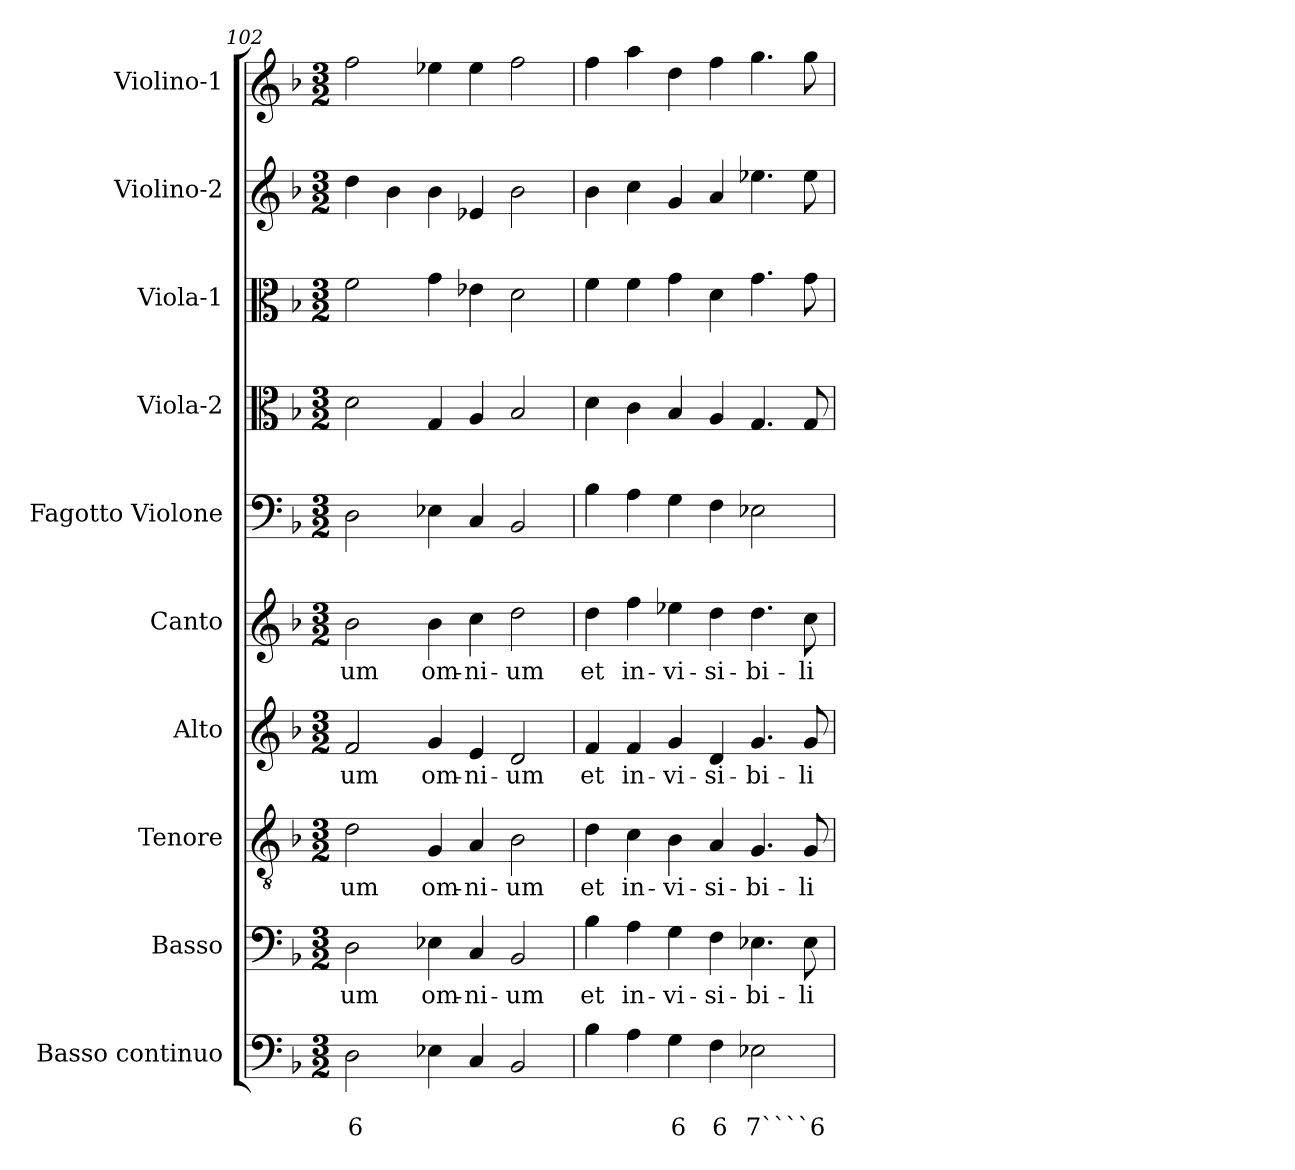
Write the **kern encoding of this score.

**kern	**text	**text	**kern	**text	**kern	**text	**kern	**text	**kern	**text	**kern	**kern	**kern	**kern	**kern
*part10	*part10	*part10	*part9	*part9	*part8	*part8	*part7	*part7	*part6	*part6	*part5	*part4	*part3	*part2	*part1
*staff10	*staff10	*staff10	*staff9	*staff9	*staff8	*staff8	*staff7	*staff7	*staff6	*staff6	*staff5	*staff4	*staff3	*staff2	*staff1
*I"Basso continuo	*	*	*I"Basso	*	*I"Tenore	*	*I"Alto	*	*I"Canto	*	*I"Fagotto Violone	*I"Viola-2	*I"Viola-1	*I"Violino-2	*I"Violino-1
!!LO:PB:g=z
*clefF4	*	*	*clefF4	*	*clefGv2	*	*clefG2	*	*clefG2	*	*clefF4	*clefC3	*clefC3	*clefG2	*clefG2
*k[b-]	*	*	*k[b-]	*	*k[b-]	*	*k[b-]	*	*k[b-]	*	*k[b-]	*k[b-]	*k[b-]	*k[b-]	*k[b-]
*F:	*	*	*F:	*	*F:	*	*F:	*	*F:	*	*F:	*F:	*F:	*F:	*F:
*M3/2	*	*	*M3/2	*	*M3/2	*	*M3/2	*	*M3/2	*	*M3/2	*M3/2	*M3/2	*M3/2	*M3/2
=102	=102	=102	=102	=102	=102	=102	=102	=102	=102	=102	=102	=102	=102	=102	=102
!	!	!LO:LY:b	!	!	!	!	!	!	!	!	!	!	!	!	!
!	!	!	!	!LO:LY:b	!	!	!	!	!	!	!	!	!	!	!
!	!	!	!	!	!	!LO:LY:b	!	!	!	!	!	!	!	!	!
!	!	!	!	!	!	!	!	!LO:LY:b	!	!	!	!	!	!	!
!	!	!	!	!	!	!	!	!	!	!LO:LY:b	!	!	!	!	!
2D\	.	6	2D\	-um	2d\	-um	2f/	-um	2b-\	-um	2D\	2d\	2f\	4dd\	2ff\
.	.	.	.	.	.	.	.	.	.	.	.	.	.	4b-\	.
!	!	!	!	!LO:LY:b	!	!	!	!	!	!	!	!	!	!	!
!	!	!	!	!	!	!LO:LY:b	!	!	!	!	!	!	!	!	!
!	!	!	!	!	!	!	!	!LO:LY:b	!	!	!	!	!	!	!
!	!	!	!	!	!	!	!	!	!	!LO:LY:b	!	!	!	!	!
4E-X\	.	.	4E-X\	om-	4G/	om-	4g/	om-	4b-\	om-	4E-X\	4G/	4g\	4b-\	4ee-X\
!	!	!	!	!LO:LY:b	!	!	!	!	!	!	!	!	!	!	!
!	!	!	!	!	!	!LO:LY:b	!	!	!	!	!	!	!	!	!
!	!	!	!	!	!	!	!	!LO:LY:b	!	!	!	!	!	!	!
!	!	!	!	!	!	!	!	!	!	!LO:LY:b	!	!	!	!	!
4C/	.	.	4C/	-ni-	4A/	-ni-	4e/	-ni-	4cc\	-ni-	4C/	4A/	4e-X\	4e-X/	4ee-\
!	!	!	!	!LO:LY:b	!	!	!	!	!	!	!	!	!	!	!
!	!	!	!	!	!	!LO:LY:b	!	!	!	!	!	!	!	!	!
!	!	!	!	!	!	!	!	!LO:LY:b	!	!	!	!	!	!	!
!	!	!	!	!	!	!	!	!	!	!LO:LY:b	!	!	!	!	!
2BB-/	.	.	2BB-/	-um	2B-\	-um	2d/	-um	2dd\	-um	2BB-/	2B-/	2d\	2b-\	2ff\
=103	=103	=103	=103	=103	=103	=103	=103	=103	=103	=103	=103	=103	=103	=103	=103
!	!	!	!	!LO:LY:b	!	!	!	!	!	!	!	!	!	!	!
!	!	!	!	!	!	!LO:LY:b	!	!	!	!	!	!	!	!	!
!	!	!	!	!	!	!	!	!LO:LY:b	!	!	!	!	!	!	!
!	!	!	!	!	!	!	!	!	!	!LO:LY:b	!	!	!	!	!
4B-\	.	.	4B-\	et	4d\	et	4f/	et	4dd\	et	4B-\	4d\	4f\	4b-\	4ff\
!	!	!	!	!LO:LY:b	!	!	!	!	!	!	!	!	!	!	!
!	!	!	!	!	!	!LO:LY:b	!	!	!	!	!	!	!	!	!
!	!	!	!	!	!	!	!	!LO:LY:b	!	!	!	!	!	!	!
!	!	!	!	!	!	!	!	!	!	!LO:LY:b	!	!	!	!	!
4A\	.	.	4A\	in-	4c\	in-	4f/	in-	4ff\	in-	4A\	4c\	4f\	4cc\	4aa\
!	!	!LO:LY:b	!	!	!	!	!	!	!	!	!	!	!	!	!
!	!	!	!	!LO:LY:b	!	!	!	!	!	!	!	!	!	!	!
!	!	!	!	!	!	!LO:LY:b	!	!	!	!	!	!	!	!	!
!	!	!	!	!	!	!	!	!LO:LY:b	!	!	!	!	!	!	!
!	!	!	!	!	!	!	!	!	!	!LO:LY:b	!	!	!	!	!
4G\	.	6	4G\	-vi-	4B-\	-vi-	4g/	-vi-	4ee-X\	-vi-	4G\	4B-/	4g\	4g/	4dd\
!	!	!LO:LY:b	!	!	!	!	!	!	!	!	!	!	!	!	!
!	!	!	!	!LO:LY:b	!	!	!	!	!	!	!	!	!	!	!
!	!	!	!	!	!	!LO:LY:b	!	!	!	!	!	!	!	!	!
!	!	!	!	!	!	!	!	!LO:LY:b	!	!	!	!	!	!	!
!	!	!	!	!	!	!	!	!	!	!LO:LY:b	!	!	!	!	!
4F\	.	6	4F\	-si-	4A/	-si-	4d/	-si-	4dd\	-si-	4F\	4A/	4d\	4a/	4ff\
!	!	!LO:LY:b	!	!	!	!	!	!	!	!	!	!	!	!	!
!	!	!	!	!LO:LY:b	!	!	!	!	!	!	!	!	!	!	!
!	!	!	!	!	!	!LO:LY:b	!	!	!	!	!	!	!	!	!
!	!	!	!	!	!	!	!	!LO:LY:b	!	!	!	!	!	!	!
!	!	!	!	!	!	!	!	!	!	!LO:LY:b	!	!	!	!	!
2E-X\	.	7````6	4.E-X\	-bi-	4.G/	-bi-	4.g/	-bi-	4.dd\	-bi-	2E-X\	4.G/	4.g\	4.ee-X\	4.gg\
!	!	!	!	!LO:LY:b	!	!	!	!	!	!	!	!	!	!	!
!	!	!	!	!	!	!LO:LY:b	!	!	!	!	!	!	!	!	!
!	!	!	!	!	!	!	!	!LO:LY:b	!	!	!	!	!	!	!
!	!	!	!	!	!	!	!	!	!	!LO:LY:b	!	!	!	!	!
.	.	.	8E-\	-li-	8G/	-li-	8g/	-li-	8cc\	-li-	.	8G/	8g\	8ee-\	8gg\
=	=	=	=	=	=	=	=	=	=	=	=	=	=	=	=
*-	*-	*-	*-	*-	*-	*-	*-	*-	*-	*-	*-	*-	*-	*-	*-
